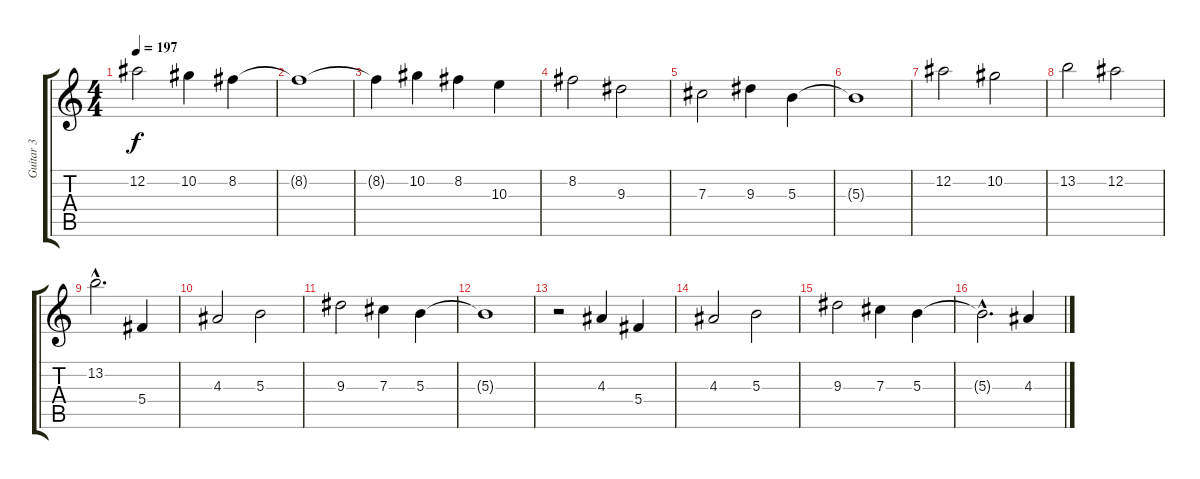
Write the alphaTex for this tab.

\track ("Guitar 3" "Guitar 3") {instrument overdrivenguitar}
\staff {score tabs}
\tuning (Eb4 Bb3 Gb3 Db3 Ab2 Eb2) {hide}
\ts (4 4)
\tempo 197
\clef g2
\ks c
12.2.2{dy f} 10.2.4 8.2.4 |
8.2{t}.1 |
8.2{t}.4 10.2.4 8.2.4 10.3.4 |
8.2.2 9.3.2 |
7.3.2 9.3.4 5.3.4 |
5.3{t}.1 |
12.2.2 10.2.2 |
13.2.2 12.2.2 |
13.2{hac}.2{d} 5.4.4 |
4.3.2 5.3.2 |
9.3.2 7.3.4 5.3.4 |
5.3{t}.1 |
r.2 4.3.4 5.4.4 |
4.3.2 5.3.2 |
9.3.2 7.3.4 5.3.4 |
5.3{hac t}.2{d} 4.3.4
